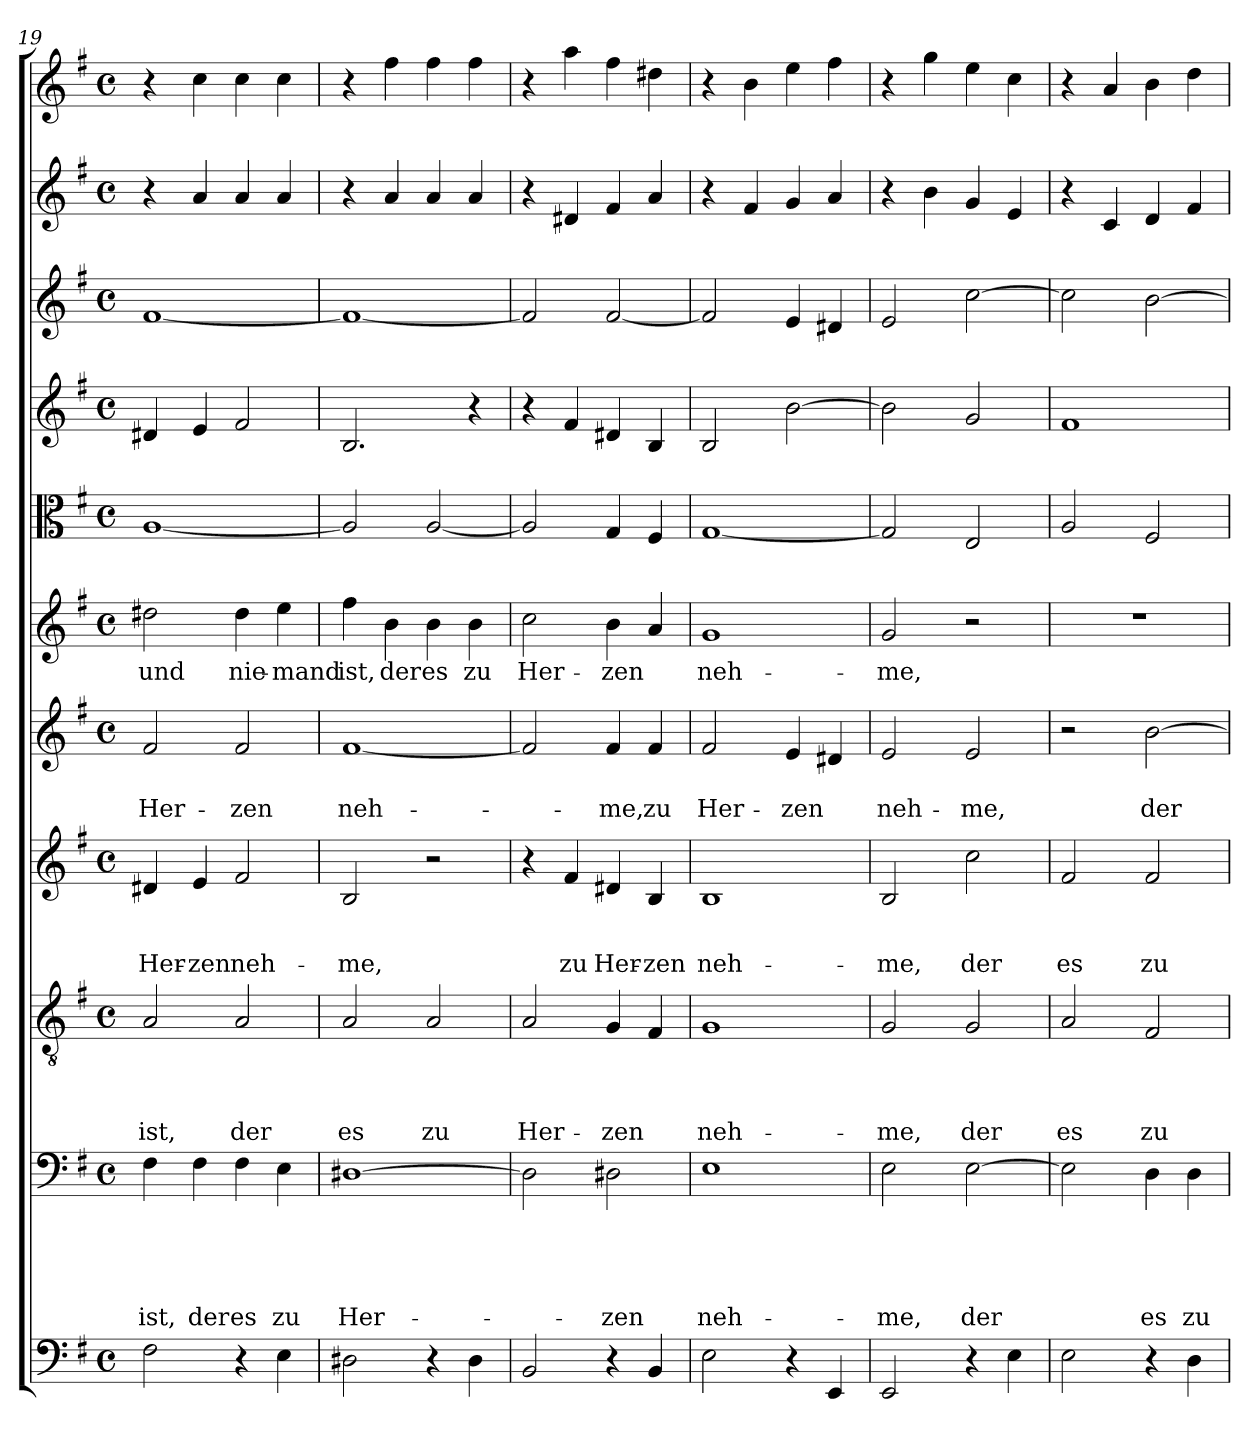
**kern	**kern	**text	**text	**text	**text	**text	**kern	**text	**text	**text	**text	**kern	**text	**text	**text	**kern	**text	**text	**kern	**text	**kern	**kern	**kern	**kern	**kern
*part11	*part10	*part10	*part10	*part10	*part10	*part10	*part9	*part9	*part9	*part9	*part9	*part8	*part8	*part8	*part8	*part7	*part7	*part7	*part6	*part6	*part5	*part4	*part3	*part2	*part1
*staff11	*staff10	*staff10	*staff10	*staff10	*staff10	*staff10	*staff9	*staff9	*staff9	*staff9	*staff9	*staff8	*staff8	*staff8	*staff8	*staff7	*staff7	*staff7	*staff6	*staff6	*staff5	*staff4	*staff3	*staff2	*staff1
!!LO:LB:g=z
*clefF4	*clefF4	*	*	*	*	*	*clefGv2	*	*	*	*	*clefG2	*	*	*	*clefG2	*	*	*clefG2	*	*clefC3	*clefG2	*clefG2	*clefG2	*clefG2
*k[f#]	*k[f#]	*	*	*	*	*	*k[f#]	*	*	*	*	*k[f#]	*	*	*	*k[f#]	*	*	*k[f#]	*	*k[f#]	*k[f#]	*k[f#]	*k[f#]	*k[f#]
*e:	*e:	*	*	*	*	*	*e:	*	*	*	*	*e:	*	*	*	*e:	*	*	*e:	*	*e:	*e:	*e:	*e:	*e:
*M4/4	*M4/4	*	*	*	*	*	*M4/4	*	*	*	*	*M4/4	*	*	*	*M4/4	*	*	*M4/4	*	*M4/4	*M4/4	*M4/4	*M4/4	*M4/4
*met(c)	*met(c)	*	*	*	*	*	*met(c)	*	*	*	*	*met(c)	*	*	*	*met(c)	*	*	*met(c)	*	*met(c)	*met(c)	*met(c)	*met(c)	*met(c)
=19	=19	=19	=19	=19	=19	=19	=19	=19	=19	=19	=19	=19	=19	=19	=19	=19	=19	=19	=19	=19	=19	=19	=19	=19	=19
!	!	!	!	!	!	!LO:LY:b	!	!	!	!	!LO:LY:b	!	!	!	!LO:LY:b	!	!	!LO:LY:b	!	!LO:LY:b	!	!	!	!	!
2F#\	4F#\	.	.	.	.	ist,	2A/	.	.	.	ist,	4d#X/	.	.	Her-	2f#/	.	Her-	2dd#X\	und	[1A	4d#X/	[1f#	4r	4r
!	!	!	!	!	!	!LO:LY:b	!	!	!	!	!	!	!	!	!LO:LY:b	!	!	!	!	!	!	!	!	!	!
.	4F#\	.	.	.	.	der	.	.	.	.	.	4e/	.	.	-zen	.	.	.	.	.	.	4e/	.	4a/	4cc\
!	!	!	!	!	!	!LO:LY:b	!	!	!	!	!LO:LY:b	!	!	!	!LO:LY:b	!	!	!LO:LY:b	!	!LO:LY:b	!	!	!	!	!
4r	4F#\	.	.	.	.	es	2A/	.	.	.	der	2f#/	.	.	neh-	2f#/	.	-zen	4dd#\	nie-	.	2f#/	.	4a/	4cc\
!	!	!	!	!	!	!LO:LY:b	!	!	!	!	!	!	!	!	!	!	!	!	!	!LO:LY:b	!	!	!	!	!
4E\	4E\	.	.	.	.	zu	.	.	.	.	.	.	.	.	.	.	.	.	4ee\	-mand	.	.	.	4a/	4cc\
=20	=20	=20	=20	=20	=20	=20	=20	=20	=20	=20	=20	=20	=20	=20	=20	=20	=20	=20	=20	=20	=20	=20	=20	=20	=20
!	!	!	!	!	!	!LO:LY:b	!	!	!	!	!LO:LY:b	!	!	!	!LO:LY:b	!	!	!LO:LY:b	!	!LO:LY:b	!	!	!	!	!
2D#X\	[1D#X	.	.	.	.	Her-	2A/	.	.	.	es	2B/	.	.	-me,	[1f#	.	neh-	4ff#\	ist,	2A/]	2.B/	1f#_	4r	4r
!	!	!	!	!	!	!	!	!	!	!	!	!	!	!	!	!	!	!	!	!LO:LY:b	!	!	!	!	!
.	.	.	.	.	.	.	.	.	.	.	.	.	.	.	.	.	.	.	4b\	der	.	.	.	4a/	4ff#\
!	!	!	!	!	!	!	!	!	!	!	!LO:LY:b	!	!	!	!	!	!	!	!	!LO:LY:b	!	!	!	!	!
4r	.	.	.	.	.	.	2A/	.	.	.	zu	2r	.	.	.	.	.	.	4b\	es	[2A/	.	.	4a/	4ff#\
!	!	!	!	!	!	!	!	!	!	!	!	!	!	!	!	!	!	!	!	!LO:LY:b	!	!	!	!	!
4D#\	.	.	.	.	.	.	.	.	.	.	.	.	.	.	.	.	.	.	4b\	zu	.	4r	.	4a/	4ff#\
=21	=21	=21	=21	=21	=21	=21	=21	=21	=21	=21	=21	=21	=21	=21	=21	=21	=21	=21	=21	=21	=21	=21	=21	=21	=21
!	!	!	!	!	!	!	!	!	!	!	!LO:LY:b	!	!	!	!	!	!	!	!	!LO:LY:b	!	!	!	!	!
2BB/	2D#\]	.	.	.	.	.	2A/	.	.	.	Her-	4r	.	.	.	2f#/]	.	.	2cc\	Her-	2A/]	4r	2f#/]	4r	4r
!	!	!	!	!	!	!	!	!	!	!	!	!	!	!	!LO:LY:b	!	!	!	!	!	!	!	!	!	!
.	.	.	.	.	.	.	.	.	.	.	.	4f#/	.	.	zu	.	.	.	.	.	.	4f#/	.	4d#X/	4aa\
!	!	!	!	!	!	!LO:LY:b	!	!	!	!	!LO:LY:b	!	!	!	!LO:LY:b	!	!	!LO:LY:b	!	!LO:LY:b	!	!	!	!	!
4r	2D#X\	.	.	.	.	-zen	4G/	.	.	.	-zen	4d#X/	.	.	Her-	4f#/	.	-me,	4b\	-zen	4G/	4d#X/	[2f#/	4f#/	4ff#\
!	!	!	!	!	!	!	!	!	!	!	!	!	!	!	!LO:LY:b	!	!	!LO:LY:b	!	!	!	!	!	!	!
4BB/	.	.	.	.	.	.	4F#/	.	.	.	.	4B/	.	.	-zen	4f#/	.	zu	4a/	.	4F#/	4B/	.	4a/	4dd#X\
=22	=22	=22	=22	=22	=22	=22	=22	=22	=22	=22	=22	=22	=22	=22	=22	=22	=22	=22	=22	=22	=22	=22	=22	=22	=22
!	!	!	!	!	!	!LO:LY:b	!	!	!	!	!LO:LY:b	!	!	!	!LO:LY:b	!	!	!LO:LY:b	!	!LO:LY:b	!	!	!	!	!
2E\	1E	.	.	.	.	neh-	1G	.	.	.	neh-	1B	.	.	neh-	2f#/	.	Her-	1g	neh-	[1G	2B/	2f#/]	4r	4r
.	.	.	.	.	.	.	.	.	.	.	.	.	.	.	.	.	.	.	.	.	.	.	.	4f#/	4b\
!	!	!	!	!	!	!	!	!	!	!	!	!	!	!	!	!	!	!LO:LY:b	!	!	!	!	!	!	!
4r	.	.	.	.	.	.	.	.	.	.	.	.	.	.	.	4e/	.	-zen	.	.	.	[2b\	4e/	4g/	4ee\
4EE/	.	.	.	.	.	.	.	.	.	.	.	.	.	.	.	4d#X/	.	.	.	.	.	.	4d#X/	4a/	4ff#\
=23	=23	=23	=23	=23	=23	=23	=23	=23	=23	=23	=23	=23	=23	=23	=23	=23	=23	=23	=23	=23	=23	=23	=23	=23	=23
!	!	!	!	!	!	!LO:LY:b	!	!	!	!	!LO:LY:b	!	!	!	!LO:LY:b	!	!	!LO:LY:b	!	!LO:LY:b	!	!	!	!	!
2EE/	2E\	.	.	.	.	-me,	2G/	.	.	.	-me,	2B/	.	.	-me,	2e/	.	neh-	2g/	-me,	2G/]	2b\]	2e/	4r	4r
.	.	.	.	.	.	.	.	.	.	.	.	.	.	.	.	.	.	.	.	.	.	.	.	4b\	4gg\
!	!	!	!	!	!	!LO:LY:b	!	!	!	!	!LO:LY:b	!	!	!	!LO:LY:b	!	!	!LO:LY:b	!	!	!	!	!	!	!
4r	[2E\	.	.	.	.	der	2G/	.	.	.	der	2cc\	.	.	der	2e/	.	-me,	2r	.	2E/	2g/	[2cc\	4g/	4ee\
4E\	.	.	.	.	.	.	.	.	.	.	.	.	.	.	.	.	.	.	.	.	.	.	.	4e/	4cc\
=24	=24	=24	=24	=24	=24	=24	=24	=24	=24	=24	=24	=24	=24	=24	=24	=24	=24	=24	=24	=24	=24	=24	=24	=24	=24
!	!	!	!	!	!	!	!	!	!	!	!LO:LY:b	!	!	!	!LO:LY:b	!	!	!	!	!	!	!	!	!	!
2E\	2E\]	.	.	.	.	.	2A/	.	.	.	es	2f#/	.	.	es	2r	.	.	1r	.	2A/	1f#	2cc\]	4r	4r
.	.	.	.	.	.	.	.	.	.	.	.	.	.	.	.	.	.	.	.	.	.	.	.	4c/	4a/
!	!	!	!	!	!	!LO:LY:b	!	!	!	!	!LO:LY:b	!	!	!	!LO:LY:b	!	!	!LO:LY:b	!	!	!	!	!	!	!
4r	4D\	.	.	.	.	es	2F#/	.	.	.	zu	2f#/	.	.	zu	[2b\	.	der	.	.	2F#/	.	[2b\	4d/	4b\
!	!	!	!	!	!	!LO:LY:b	!	!	!	!	!	!	!	!	!	!	!	!	!	!	!	!	!	!	!
4D\	4D\	.	.	.	.	zu	.	.	.	.	.	.	.	.	.	.	.	.	.	.	.	.	.	4f#/	4dd\
=	=	=	=	=	=	=	=	=	=	=	=	=	=	=	=	=	=	=	=	=	=	=	=	=	=
*-	*-	*-	*-	*-	*-	*-	*-	*-	*-	*-	*-	*-	*-	*-	*-	*-	*-	*-	*-	*-	*-	*-	*-	*-	*-
